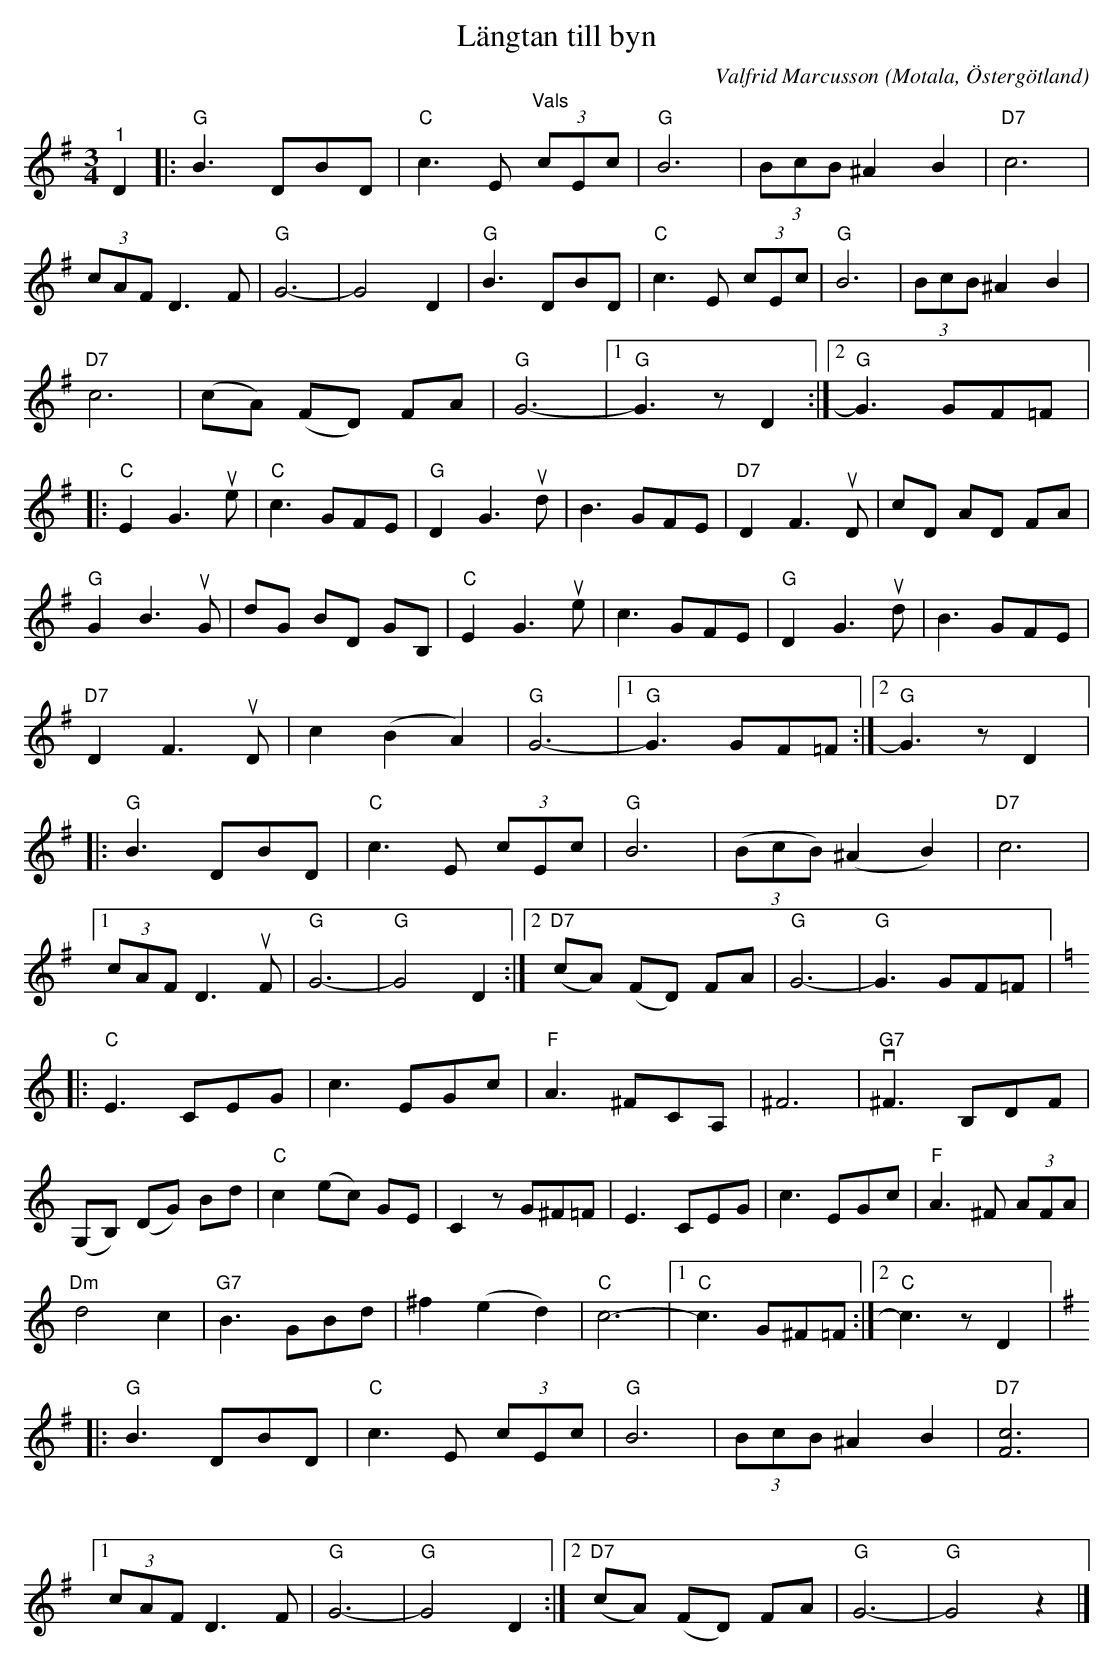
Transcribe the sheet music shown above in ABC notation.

X:1
T:Längtan till byn
C:Valfrid Marcusson
O:Motala, Östergötland
L:1/8
M:3/4
K:G
V:1
"^1" D2 |:"G" B3 DBD | "C" c3 E"^Vals" (3cEc | "G" B6 | (3BcB ^A2 B2 | "D7" c6 |
(3cAF D3 F | "G" G6- | G4 D2 |"G" B3 DBD |"C" c3 E (3cEc | "G" B6 | (3BcB ^A2 B2 |
"D7" c6 | (cA) (FD) FA |"G" G6- |1 "G" G3 z D2 :|2 "G" G3 GF=F |:
"C" E2 G3u e | "C" c3 GFE | "G" D2 G3u d | B3 GFE | "D7" D2 F3u D | cD AD FA |
"G" G2 B3u G | dG BD GB, | "C"E2 G3u e | c3 GFE | "G" D2 G3u d | B3 GFE |
"D7" D2 F3u D | c2 (B2 A2) |  "G" G6- |1 "G" G3 GF=F :|2 "G" G3 z D2 |:
"G" B3 DBD | "C" c3 E (3cEc | "G" B6 | (3(BcB) (^A2 B2) |"D7" c6 |1
(3cAF D3u F | "G" G6- | "G" G4 D2 :|2 "D7" (cA) (FD) FA | "G" G6- |"G" G3 GF=F |:
[K:C]"C" E3 CEG | c3 EGc |"F" A3 ^FCA, | ^F6 |v"G7" ^F3 B,DF |
(G,B,) (DG) Bd | "C" c2 (ec) GE | C2 z G^F=F | E3 CEG |  c3 EGc | "F" A3 ^F (3AFA |
"Dm" d4 c2 | "G7" B3 GBd | ^f2 (e2 d2) | "C" c6- |1 "C" c3 G^F=F :|2 "C" c3 z D2 |:
[K:G] "G" B3 DBD | "C" c3 E (3cEc | "G" B6 | (3BcB ^A2 B2 | "D7" [Fc]6 |1
(3cAF D3 F | "G" G6- | "G" G4 D2 :|2 "D7" (cA) (FD) FA | "G" G6- | "G" G4 z2 |]
